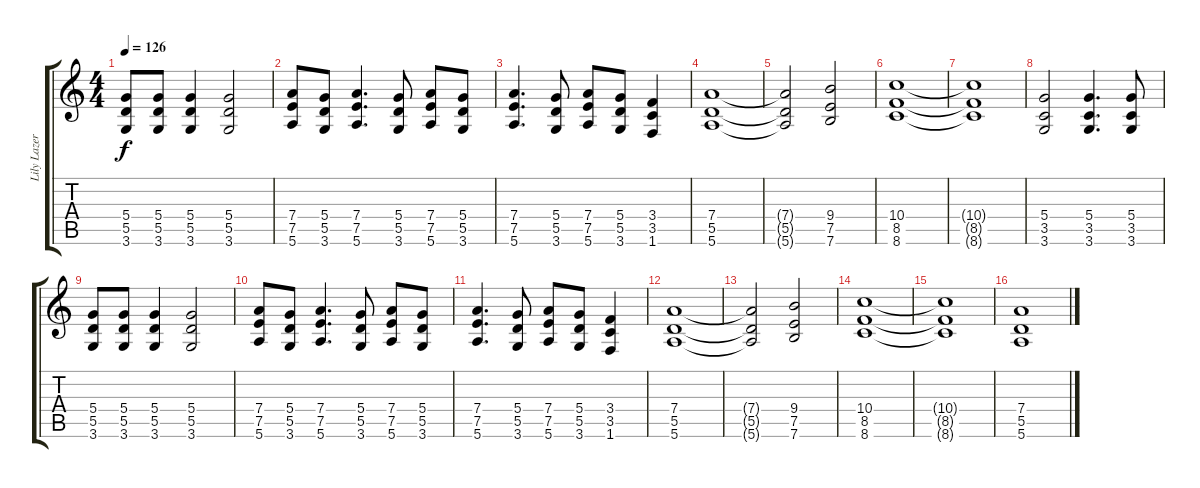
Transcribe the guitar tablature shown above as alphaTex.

\track ("Lily Lazer (Guitar)" "Lily Lazer") {instrument distortionguitar}
\staff {score tabs}
\tuning (E4 B3 G3 D3 A2 E2) {hide}
\ts (4 4)
\tempo 126
\clef g2
\ks c
(5.4 5.5 3.6).8{dy f} (5.4 5.5 3.6).8 (5.4 5.5 3.6).4 (5.4 5.5 3.6).2 |
(7.4 7.5 5.6).8 (5.4 5.5 3.6).8 (7.4 7.5 5.6).4{d} (5.4 5.5 3.6).8 (7.4 7.5 5.6).8 (5.4 5.5 3.6).8 |
(7.4 7.5 5.6).4{d} (5.4 5.5 3.6).8 (7.4 7.5 5.6).8 (5.4 5.5 3.6).8 (3.4 3.5 1.6).4 |
(7.4 5.5 5.6).1 |
(7.4{t} 5.5{t} 5.6{t}).2 (9.4 7.5 7.6).2 |
(10.4 8.5 8.6).1 |
(10.4{t} 8.5{t} 8.6{t}).1 |
(5.4 3.5 3.6).2 (5.4 3.5 3.6).4{d} (5.4 3.5 3.6).8 |
(5.4 5.5 3.6).8 (5.4 5.5 3.6).8 (5.4 5.5 3.6).4 (5.4 5.5 3.6).2 |
(7.4 7.5 5.6).8 (5.4 5.5 3.6).8 (7.4 7.5 5.6).4{d} (5.4 5.5 3.6).8 (7.4 7.5 5.6).8 (5.4 5.5 3.6).8 |
(7.4 7.5 5.6).4{d} (5.4 5.5 3.6).8 (7.4 7.5 5.6).8 (5.4 5.5 3.6).8 (3.4 3.5 1.6).4 |
(7.4 5.5 5.6).1 |
(7.4{t} 5.5{t} 5.6{t}).2 (9.4 7.5 7.6).2 |
(10.4 8.5 8.6).1 |
(10.4{t} 8.5{t} 8.6{t}).1 |
(7.4 5.5 5.6).1
